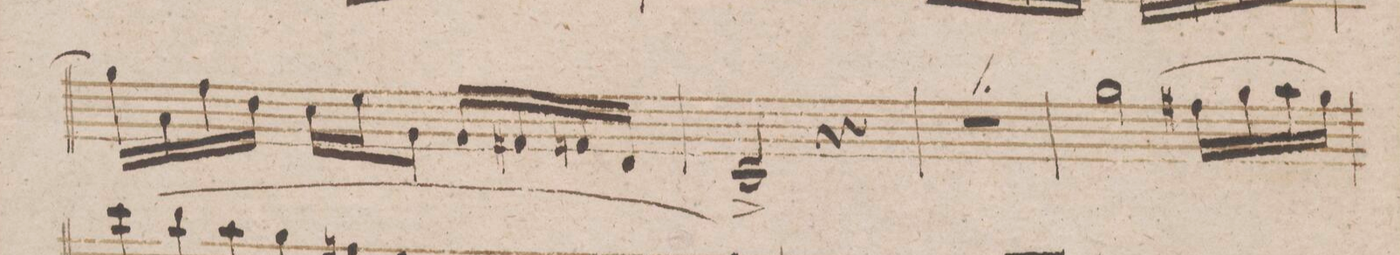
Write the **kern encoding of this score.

**kern	**dynam
*I"Clarinetto 1mo in B.	*
*clefG2	*
*k[b-e-]	*
*met(c)	*
*M3/4	*
16ff\LL]	.
16g\	.
16ee-\	.
16cc\JJ	.
16b-\LL	.
16dd\J	.
8f\J	.
16f/LL	.
16eX/	.
16e-/	.
16c/JJ	.
=87	=87
2B-^</	.
4r	.
=88	=88
2.r	.
=89	=89
2ff\	.
(>16eeX\LL	.
16ff\	.
16gg\	.
16ff\JJ)	.
=90	=90
*-	*-
